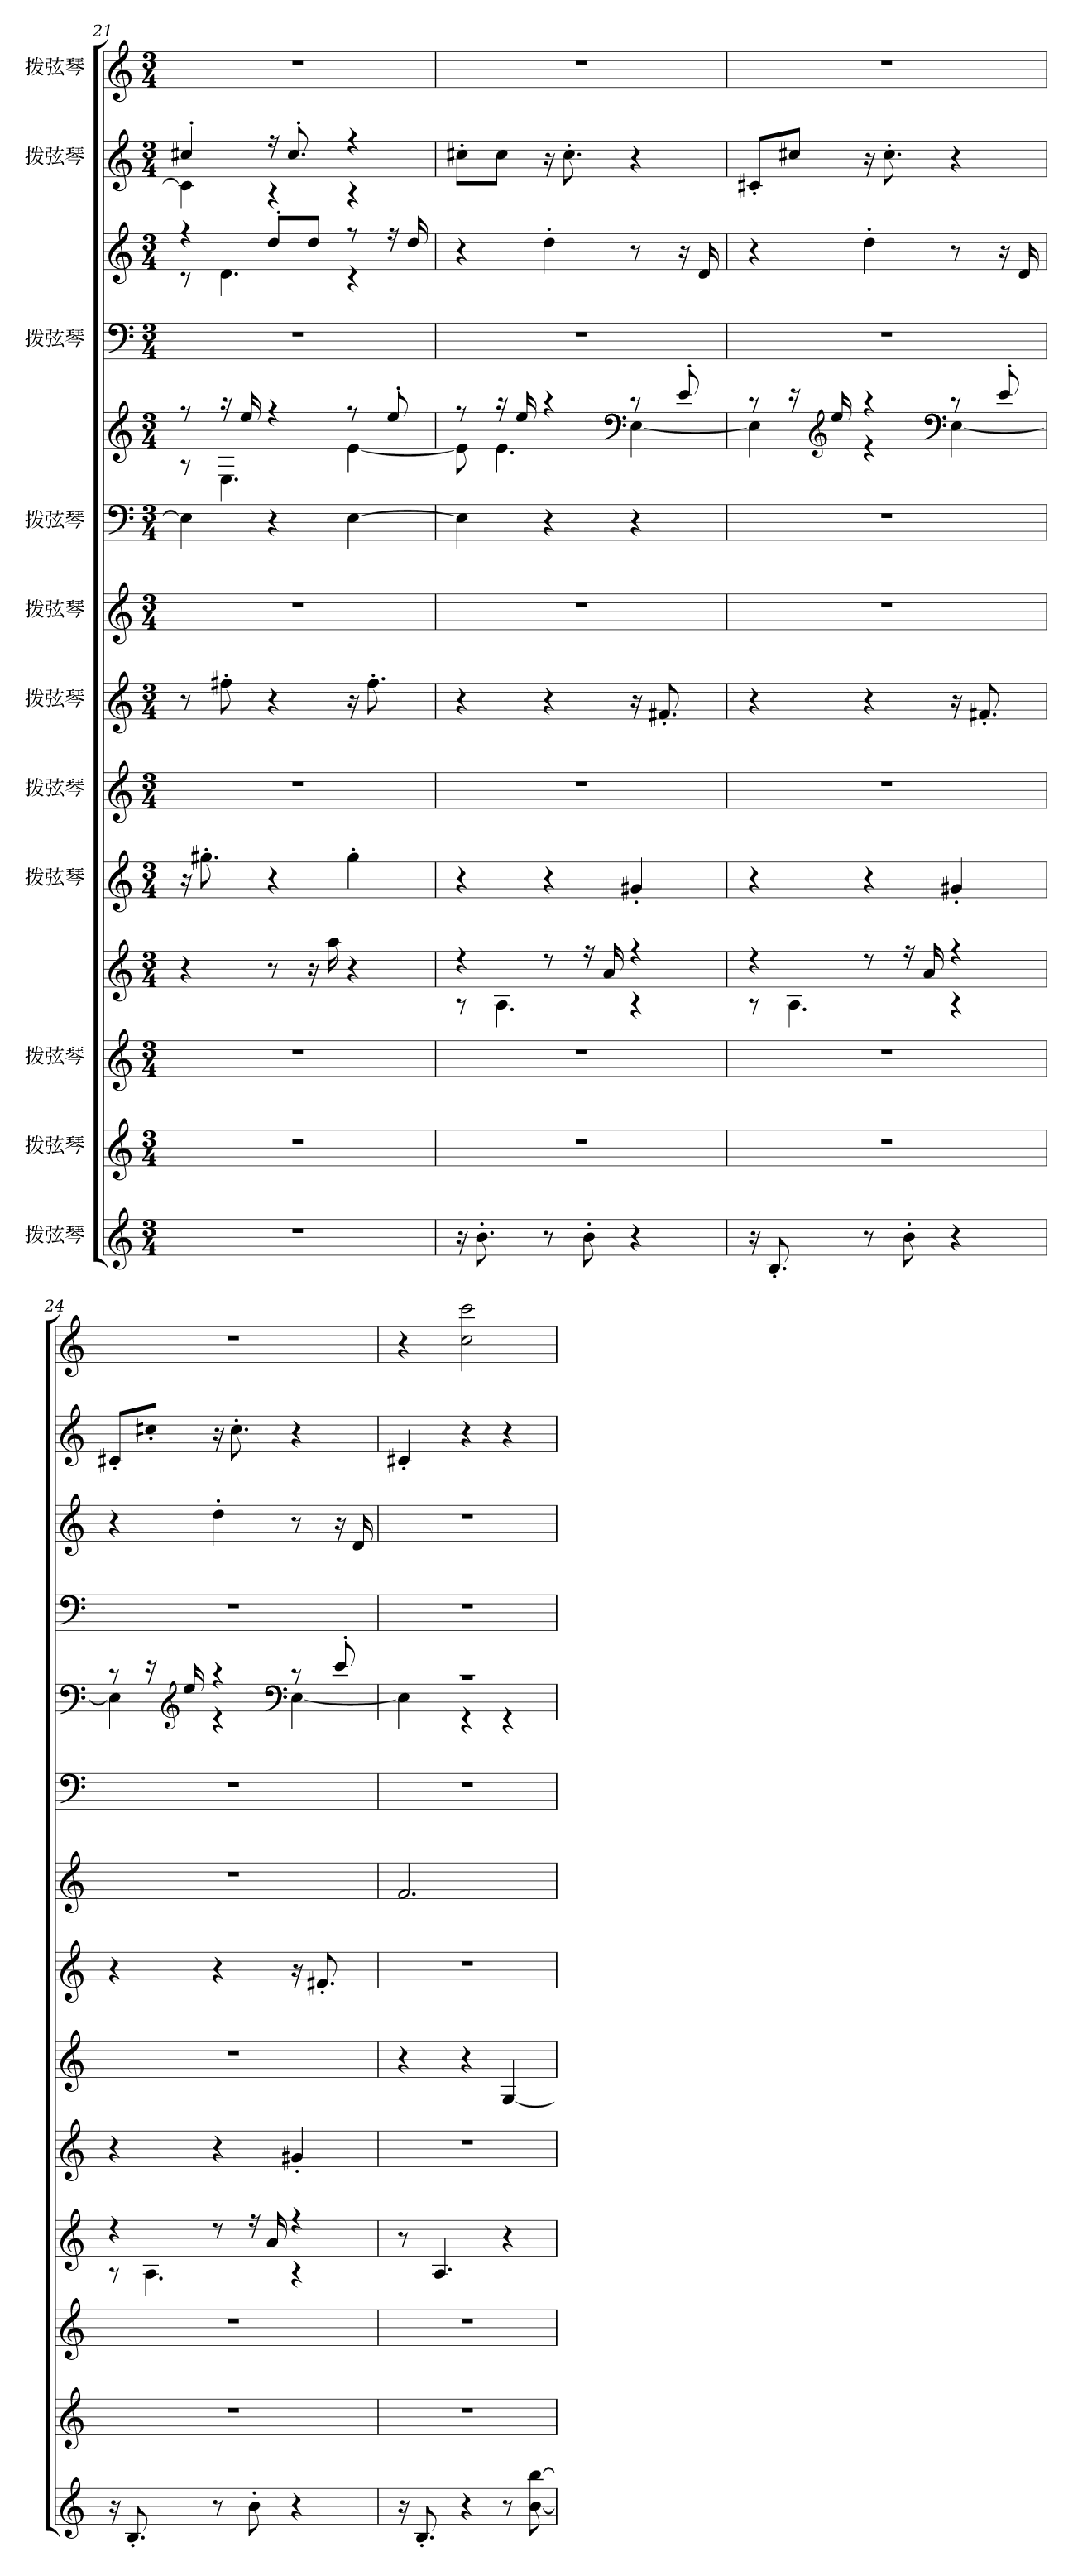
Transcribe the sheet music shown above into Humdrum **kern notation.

**kern	**kern	**kern	**kern	**kern	**kern	**kern	**kern	**kern	**kern	**kern	**kern	**kern	**kern
*part11	*part10	*part9	*part9	*part8	*part7	*part6	*part5	*part4	*part4	*part3	*part3	*part2	*part1
*staff14	*staff13	*staff12	*staff11	*staff10	*staff9	*staff8	*staff7	*staff6	*staff5	*staff4	*staff3	*staff2	*staff1
*I"拨弦琴	*I"拨弦琴	*I"拨弦琴	*	*I"拨弦琴	*I"拨弦琴	*I"拨弦琴	*I"拨弦琴	*I"拨弦琴	*	*I"拨弦琴	*	*I"拨弦琴	*I"拨弦琴
!!LO:PB:g=z
*clefG2	*clefG2	*clefG2	*clefG2	*clefG2	*clefG2	*clefG2	*clefG2	*clefF4	*clefG2	*clefF4	*clefG2	*clefG2	*clefG2
*k[]	*k[]	*k[]	*k[]	*k[]	*k[]	*k[]	*k[]	*k[]	*k[]	*k[]	*k[]	*k[]	*k[]
*M3/4	*M3/4	*M3/4	*M3/4	*M3/4	*M3/4	*M3/4	*M3/4	*M3/4	*M3/4	*M3/4	*M3/4	*M3/4	*M3/4
=21	=21	=21	=21	=21	=21	=21	=21	=21	=21	=21	=21	=21	=21
*	*	*	*	*	*	*	*	*	*^	*	*^	*^	*
2.r	2.r	2.r	4r	16r	2.r	8r	2.r	4E\]	8r	8r	2.r	4r	8r	4cc#X'/	4c#\]	2.r
.	.	.	.	8.gg#X'\	.	.	.	.	.	.	.	.	.	.	.	.
.	.	.	.	.	.	8ff#X'\	.	.	16r	4.E\	.	.	4.d\	.	.	.
.	.	.	.	.	.	.	.	.	16ee/	.	.	.	.	.	.	.
.	.	.	8r	4r	.	4r	.	4r	4r	.	.	8dd'/L	.	16r	4r	.
.	.	.	.	.	.	.	.	.	.	.	.	.	.	8.cc#'/	.	.
.	.	.	16r	.	.	.	.	.	.	.	.	8dd/J	.	.	.	.
.	.	.	16aa\	.	.	.	.	.	.	.	.	.	.	.	.	.
.	.	.	4r	4gg#'\	.	16r	.	[4E\	8r	[4e\	.	8r	4r	4r	4r	.
.	.	.	.	.	.	8.ff#'\	.	.	.	.	.	.	.	.	.	.
.	.	.	.	.	.	.	.	.	8ee'/	.	.	16r	.	.	.	.
.	.	.	.	.	.	.	.	.	.	.	.	16dd/	.	.	.	.
*	*	*	*	*	*	*	*	*	*	*	*	*v	*v	*	*	*
*	*	*	*	*	*	*	*	*	*	*	*	*	*v	*v	*
=22	=22	=22	=22	=22	=22	=22	=22	=22	=22	=22	=22	=22	=22	=22
*	*	*	*^	*	*	*	*	*	*	*	*	*	*	*
16r	2.r	2.r	4r	8r	4r	2.r	4r	2.r	4E\]	8r	8e\]	2.r	4r	8cc#X'\L	2.r
8.b'\	.	.	.	.	.	.	.	.	.	.	.	.	.	.	.
.	.	.	.	4.A\	.	.	.	.	.	16r	4.e\	.	.	8cc#\J	.
.	.	.	.	.	.	.	.	.	.	16ee/	.	.	.	.	.
8r	.	.	8r	.	4r	.	4r	.	4r	4r	.	.	4dd'\	16r	.
.	.	.	.	.	.	.	.	.	.	.	.	.	.	8.cc#'\	.
8b'\	.	.	16r	.	.	.	.	.	.	.	.	.	.	.	.
.	.	.	16a/	.	.	.	.	.	.	.	.	.	.	.	.
*	*	*	*	*	*	*	*	*	*	*clefF4	*	*	*	*	*
4r	.	.	4r	4r	4g#X'/	.	16r	.	4r	8r	[4E\	.	8r	4r	.
.	.	.	.	.	.	.	8.f#X'/	.	.	.	.	.	.	.	.
.	.	.	.	.	.	.	.	.	.	8e'/	.	.	16r	.	.
.	.	.	.	.	.	.	.	.	.	.	.	.	16d/	.	.
=23	=23	=23	=23	=23	=23	=23	=23	=23	=23	=23	=23	=23	=23	=23	=23
16r	2.r	2.r	4r	8r	4r	2.r	4r	2.r	2.r	8r	4E\]	2.r	4r	8c#X'/L	2.r
8.B'/	.	.	.	.	.	.	.	.	.	.	.	.	.	.	.
.	.	.	.	4.A\	.	.	.	.	.	16r	.	.	.	8cc#X/J	.
*	*	*	*	*	*	*	*	*	*	*clefG2	*	*	*	*	*
.	.	.	.	.	.	.	.	.	.	16ee/	.	.	.	.	.
8r	.	.	8r	.	4r	.	4r	.	.	4r	4r	.	4dd'\	16r	.
.	.	.	.	.	.	.	.	.	.	.	.	.	.	8.cc#'\	.
8b'\	.	.	16r	.	.	.	.	.	.	.	.	.	.	.	.
.	.	.	16a/	.	.	.	.	.	.	.	.	.	.	.	.
*	*	*	*	*	*	*	*	*	*	*clefF4	*	*	*	*	*
4r	.	.	4r	4r	4g#X'/	.	16r	.	.	8r	[4E\	.	8r	4r	.
.	.	.	.	.	.	.	8.f#X'/	.	.	.	.	.	.	.	.
.	.	.	.	.	.	.	.	.	.	8e'/	.	.	16r	.	.
.	.	.	.	.	.	.	.	.	.	.	.	.	16d/	.	.
!!LO:PB:g=z
=24	=24	=24	=24	=24	=24	=24	=24	=24	=24	=24	=24	=24	=24	=24	=24
16r	2.r	2.r	4r	8r	4r	2.r	4r	2.r	2.r	8r	4E\]	2.r	4r	8c#X'/L	2.r
8.B'/	.	.	.	.	.	.	.	.	.	.	.	.	.	.	.
.	.	.	.	4.A\	.	.	.	.	.	16r	.	.	.	8cc#X'/J	.
*	*	*	*	*	*	*	*	*	*	*clefG2	*	*	*	*	*
.	.	.	.	.	.	.	.	.	.	16ee/	.	.	.	.	.
8r	.	.	8r	.	4r	.	4r	.	.	4r	4r	.	4dd'\	16r	.
.	.	.	.	.	.	.	.	.	.	.	.	.	.	8.cc#'\	.
8b'\	.	.	16r	.	.	.	.	.	.	.	.	.	.	.	.
.	.	.	16a/	.	.	.	.	.	.	.	.	.	.	.	.
*	*	*	*	*	*	*	*	*	*	*clefF4	*	*	*	*	*
4r	.	.	4r	4r	4g#X'/	.	16r	.	.	8r	[4E\	.	8r	4r	.
.	.	.	.	.	.	.	8.f#X'/	.	.	.	.	.	.	.	.
.	.	.	.	.	.	.	.	.	.	8e'/	.	.	16r	.	.
.	.	.	.	.	.	.	.	.	.	.	.	.	16d/	.	.
*	*	*	*v	*v	*	*	*	*	*	*	*	*	*	*	*
=25	=25	=25	=25	=25	=25	=25	=25	=25	=25	=25	=25	=25	=25	=25
16r	2.r	2.r	8r	2.r	4r	2.r	2.f/	2.r	2.r	4E\]	2.r	2.r	4c#X'/	4r
8.B'/	.	.	.	.	.	.	.	.	.	.	.	.	.	.
.	.	.	4.A/	.	.	.	.	.	.	.	.	.	.	.
4r	.	.	.	.	4r	.	.	.	.	4r	.	.	4r	2cc\ 2ccc\
8r	.	.	4r	.	[4G/	.	.	.	.	4r	.	.	4r	.
[8b\ [8bb\	.	.	.	.	.	.	.	.	.	.	.	.	.	.
*	*	*	*	*	*	*	*	*	*v	*v	*	*	*	*
=	=	=	=	=	=	=	=	=	=	=	=	=	=
*-	*-	*-	*-	*-	*-	*-	*-	*-	*-	*-	*-	*-	*-
